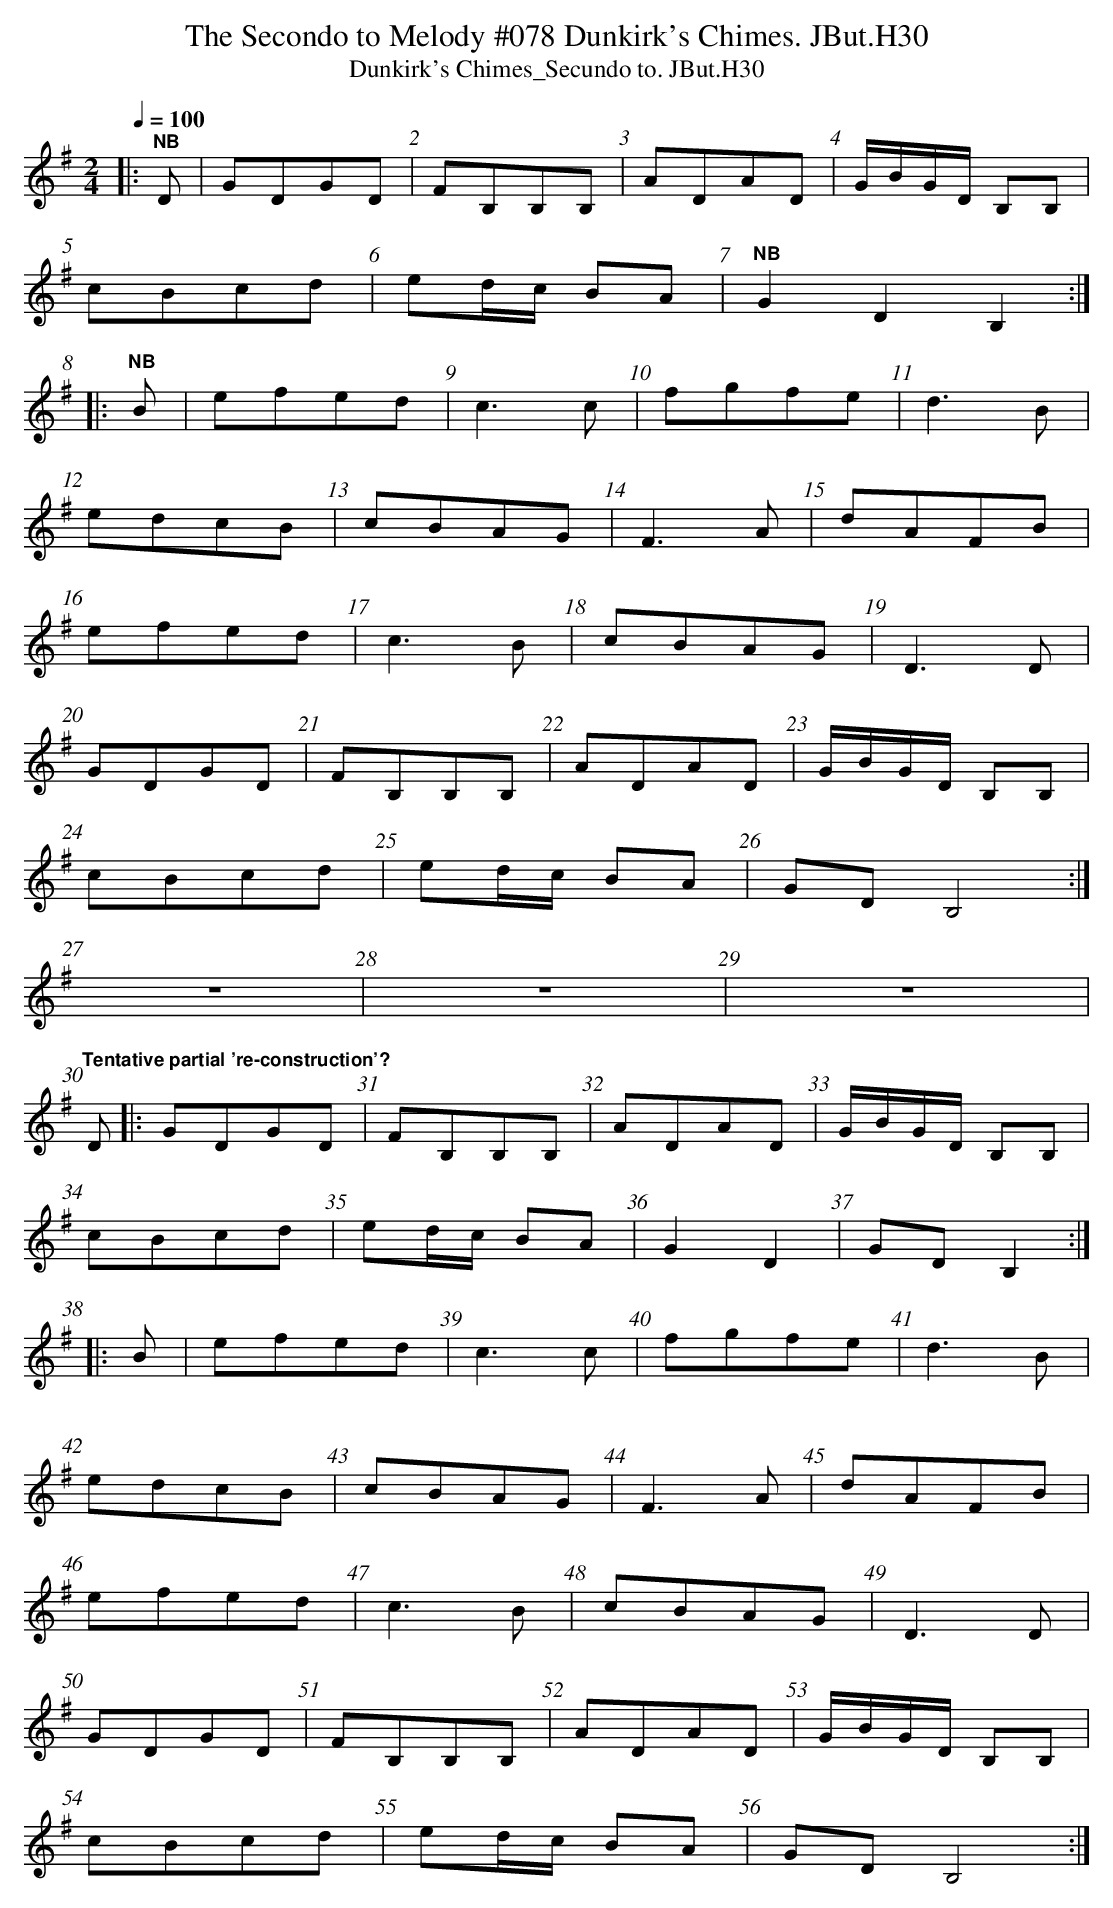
X:1
T:Secondo to Melody #078 Dunkirk's Chimes. JBut.H30, The
T:Dunkirk's Chimes_Secundo to. JBut.H30
M:2/4
L:1/8
Q:1/4=100
K:G
|: "^NB"D | GDGD | FB,B,B, | ADAD | G/B/G/D/ B,B, |
cBcd | ed/c/ BA | "^NB"G2 D2 B,2 :|
|: "^NB"B | efed | c3 c | fgfe | d3 B |
edcB | cBAG | F3 A | dAFB |
efed | c3 B | cBAG | D3 D |
GDGD | FB,B,B, | ADAD | G/B/G/D/ B,B, |
cBcd | ed/c/ BA | GD B,4 :|
z4 | z4 | z4 |
"^Tentative partial 're-construction'?" D |: GDGD | FB,B,B, | ADAD | G/B/G/D/ B,B, |
cBcd | ed/c/ BA | G2 D2 | GD B,2 :|
|: B | efed | c3 c | fgfe | d3 B |
edcB | cBAG | F3 A | dAFB |
efed | c3 B | cBAG | D3 D |
GDGD | FB,B,B, | ADAD | G/B/G/D/ B,B, |
cBcd | ed/c/ BA | GD B,4 :|
